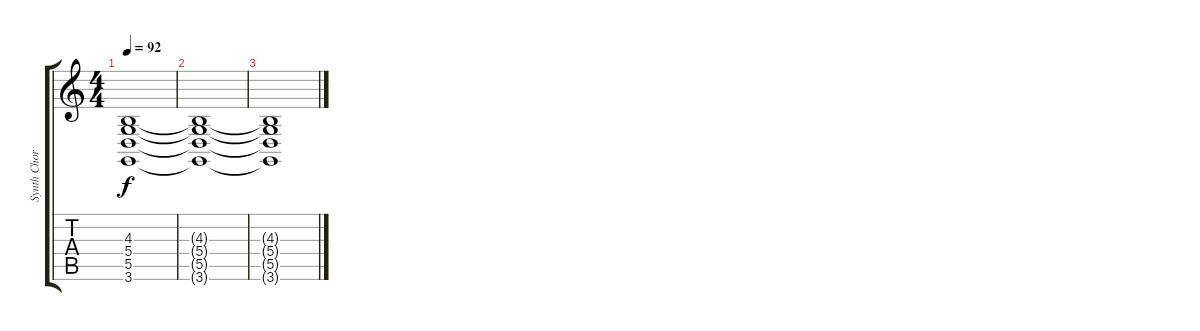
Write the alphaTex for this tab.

\track ("Synth Chords (Rick Wright)" "Synth Chor") {instrument stringensemble1}
\staff {score tabs}
\tuning (E4 B3 G3 D3 A2 E2) {hide}
\ts (4 4)
\tempo 92
\clef g2
\ks c
(4.3 5.4 5.5 3.6).1{dy f} |
(4.3{t} 5.4{t} 5.5{t} 3.6{t}).1 |
(4.3{t} 5.4{t} 5.5{t} 3.6{t}).1
